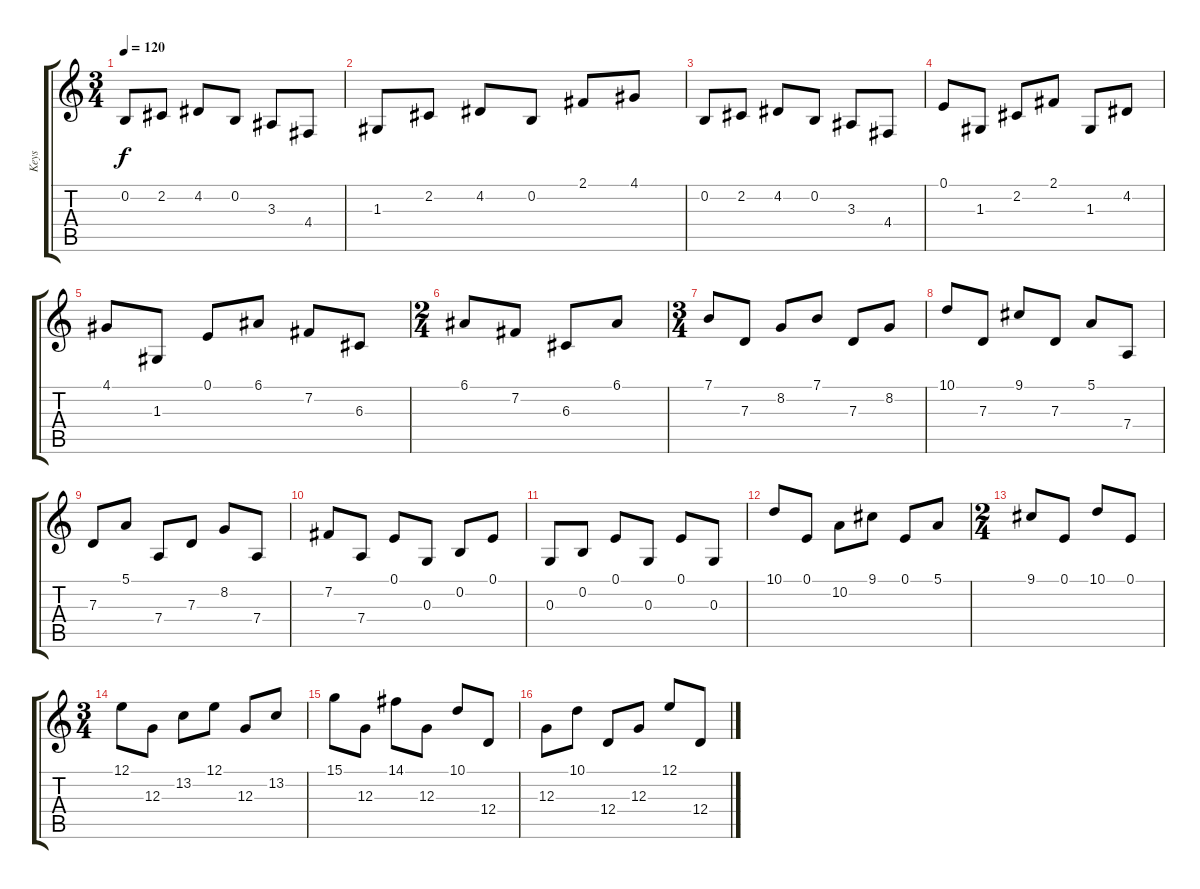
\track ("Keys" "Keys") {instrument fx8scifi}
\staff {score tabs}
\tuning (E4 B3 G3 D3 A2 E2) {hide}
\ts (3 4)
\tempo 120
\clef g2
\ks c
0.2.8{dy f} 2.2.8 4.2.8 0.2.8 3.3.8 4.4.8 |
1.3.8 2.2.8 4.2.8 0.2.8 2.1.8 4.1.8 |
0.2.8 2.2.8 4.2.8 0.2.8 3.3.8 4.4.8 |
0.1.8 1.3.8 2.2.8 2.1.8 1.3.8 4.2.8 |
4.1.8 1.3.8 0.1.8 6.1.8 7.2.8 6.3.8 |
\ts (2 4)
6.1.8 7.2.8 6.3.8 6.1.8 |
\ts (3 4)
7.1.8{instrument acousticgrandpiano} 7.3.8 8.2.8 7.1.8 7.3.8 8.2.8 |
10.1.8 7.3.8 9.1.8 7.3.8 5.1.8 7.4.8 |
7.3.8 5.1.8 7.4.8 7.3.8 8.2.8 7.4.8 |
7.2.8 7.4.8 0.1.8 0.3.8 0.2.8 0.1.8 |
0.3.8 0.2.8 0.1.8 0.3.8 0.1.8 0.3.8 |
10.1.8 0.1.8 10.2.8 9.1.8 0.1.8 5.1.8 |
\ts (2 4)
9.1.8 0.1.8 10.1.8 0.1.8 |
\ts (3 4)
12.1.8 12.3.8 13.2.8 12.1.8 12.3.8 13.2.8 |
15.1.8 12.3.8 14.1.8 12.3.8 10.1.8 12.4.8 |
12.3.8 10.1.8 12.4.8 12.3.8 12.1.8 12.4.8
